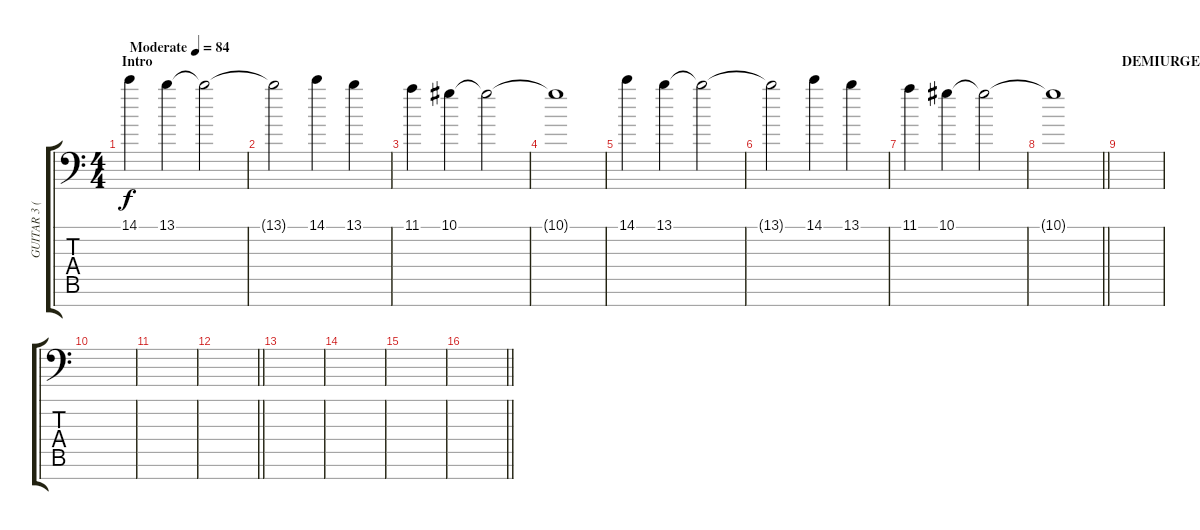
\track ("GUITAR 3 (Fredrik Thordendal)" "GUITAR 3 (") {instrument overdrivenguitar}
\staff {score tabs}
\tuning (Bb3 F3 Db3 Ab2 Eb2 Bb1 F1) {hide}
\ts (4 4)
\section ("" "Intro")
\tempo (84 "Moderate")
\clef f4
\ks c
14.1.4{dy f instrument overdrivenguitar} 13.1.4 13.1{t}.2 |
13.1{t}.2 14.1.4 13.1.4 |
11.1.4 10.1.4 10.1{t}.2 |
10.1{t}.1 |
14.1.4 13.1.4 13.1{t}.2 |
13.1{t}.2 14.1.4 13.1.4 |
11.1.4 10.1.4 10.1{t}.2 |
\barLineRight lightlight
10.1{t}.1 |
\section ("" "DEMIURGE")
|
|
|
\barLineRight lightlight
|
|
|
|
\barLineRight lightlight
